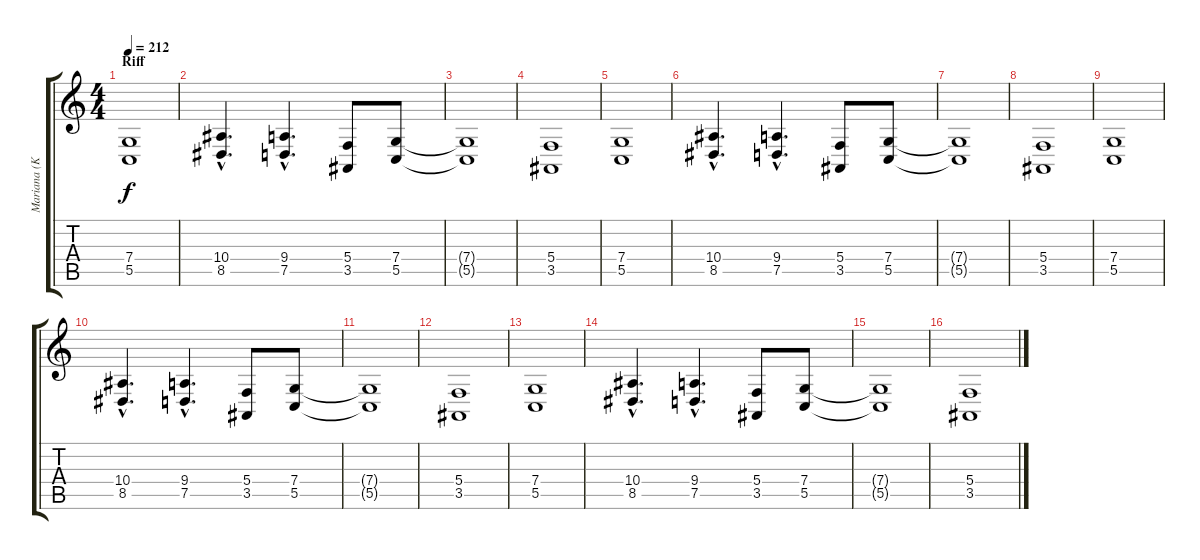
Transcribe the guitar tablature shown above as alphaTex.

\track ("Mariana (KeybLow)" "Mariana (K") {instrument stringensemble1}
\staff {score tabs}
\tuning (D4 A3 F3 C3 G2 D2) {hide}
\ts (4 4)
\section ("" "Riff")
\tempo 212
\clef g2
\ks c
(7.4 5.5).1{dy f volume 13 balance 8 instrument stringensemble1} |
(10.4{hac} 8.5{hac}).4{d} (9.4{hac} 7.5{hac}).4{d} (5.4 3.5).8 (7.4 5.5).8 |
(7.4{t} 5.5{t}).1 |
(5.4 3.5).1 |
(7.4 5.5).1 |
(10.4{hac} 8.5{hac}).4{d} (9.4{hac} 7.5{hac}).4{d} (5.4 3.5).8 (7.4 5.5).8 |
(7.4{t} 5.5{t}).1 |
(5.4 3.5).1 |
(7.4 5.5).1 |
(10.4{hac} 8.5{hac}).4{d} (9.4{hac} 7.5{hac}).4{d} (5.4 3.5).8 (7.4 5.5).8 |
(7.4{t} 5.5{t}).1 |
(5.4 3.5).1 |
(7.4 5.5).1 |
(10.4{hac} 8.5{hac}).4{d} (9.4{hac} 7.5{hac}).4{d} (5.4 3.5).8 (7.4 5.5).8 |
(7.4{t} 5.5{t}).1 |
(5.4 3.5).1
